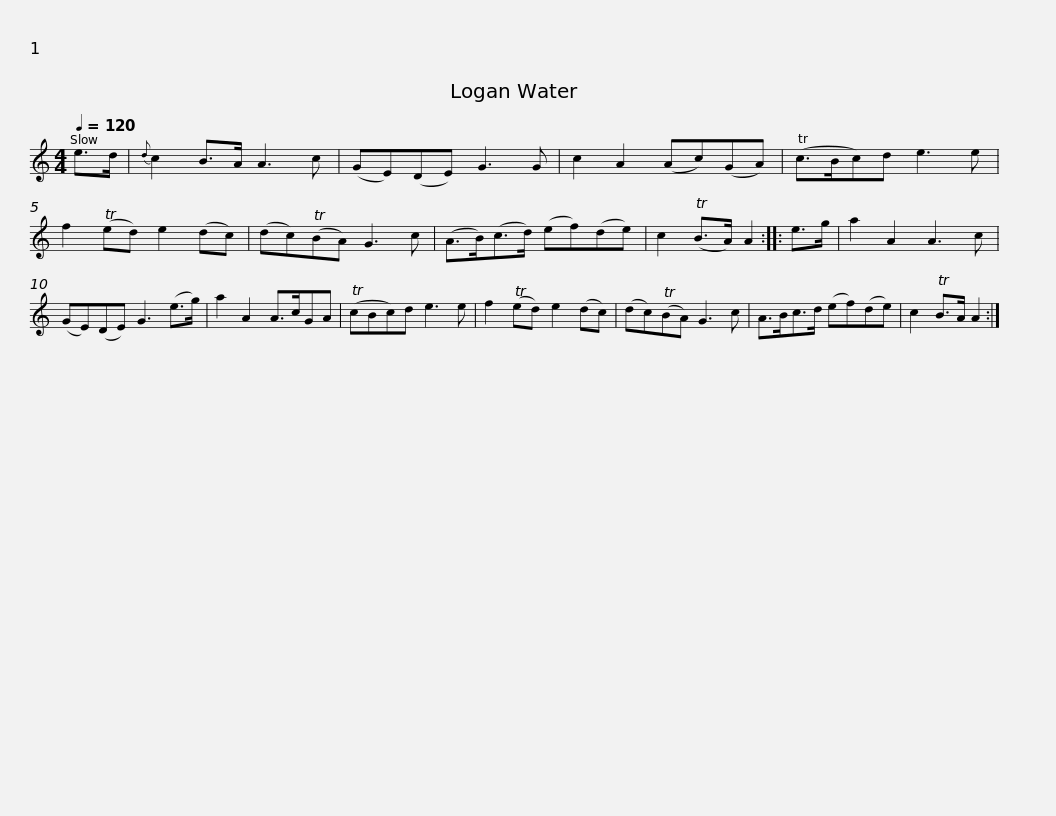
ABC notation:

X:1
L:1/8
Q:1/4=120
M:4/4
I:linebreak $
K:C
V:1 treble
V:1
 e>d |{d} c2 B>A A3 c | (GE)(DE) G3 G | c2 A2 (Ac)(GA) | (Tc>Bc)d e3 e | %5
 f2 (Ted) e2 (dc) | (dc)(TBA) G3 c |$ (A>B)(c>d) (ef)(de) | c2 (TB>A) A2 :: e>g | %10
 a2 A2 A3 c | (GE)(DE) G3 (e>g) | a2 A2 A>cGA | (TcBc)d e3 e |$ f2 (Ted) e2 (dc) | %15
 (dc)(TBA) G3 c | A>Bc>d (ef)(de) | c2 TB>A A2 :| %18
